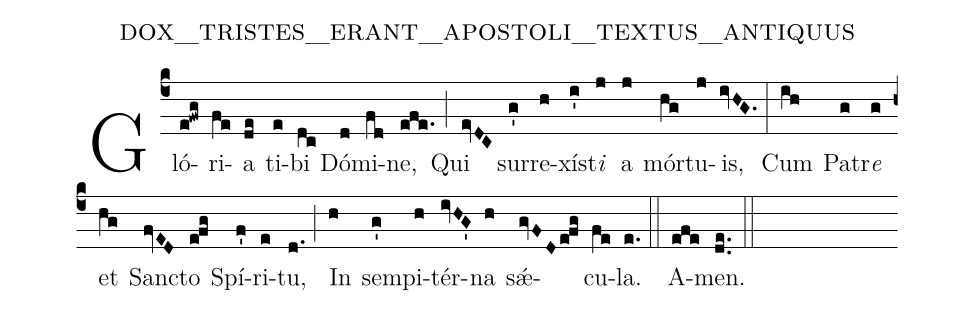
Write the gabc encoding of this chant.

name: dox_tristes_erant_apostoli_textus_antiquus;
%%
(c4) Gló(e!fwg)ri(fe)a(de) ti(e)bi(dc) Dó(d)mi(fd)ne,(efe.) (;)
Qui(evDC) sur(g')re(h)xí(i')st<i>i</i>(j) a(j) mór(hg)tu(j)is,(ivHG.) (:)
Cum(ih) Pa(g)tr<i>e</i>(g) et(hg) San(fvED)cto(efg) Spí(f')ri(e)tu,(d.) (;)
In(h) sem(g')pi(h)tér(ivHG')na(h) sǽ(gvFDefg)cu(fe)la.(e.) (::)
A(efe)men.(de..) (::)
